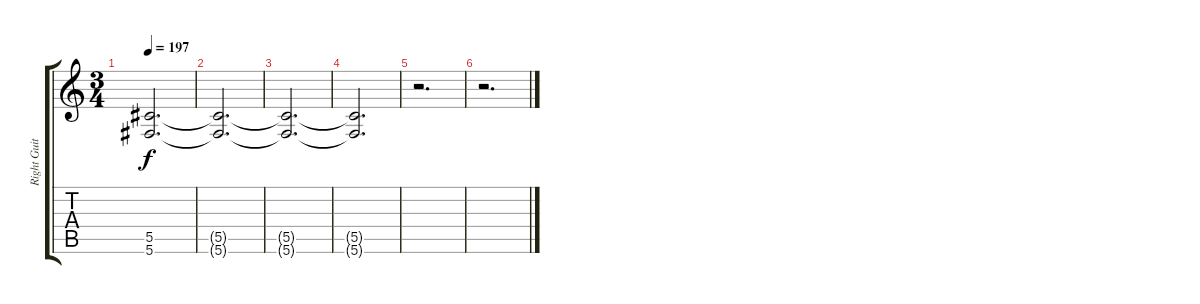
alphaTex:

\track ("Right Guitar" "Right Guit") {instrument distortionguitar}
\staff {score tabs}
\tuning (Eb4 Bb3 Gb3 Db3 Ab2 Db2) {hide}
\ts (3 4)
\tempo 197
\clef g2
\ks c
(5.5{t} 5.6{t}).2{d dy f volume 0} |
(5.5{t} 5.6{t}).2{d} |
(5.5{t} 5.6{t}).2{d} |
(5.5{t} 5.6{t}).2{d} |
r.2{d} |
r.2{d}
